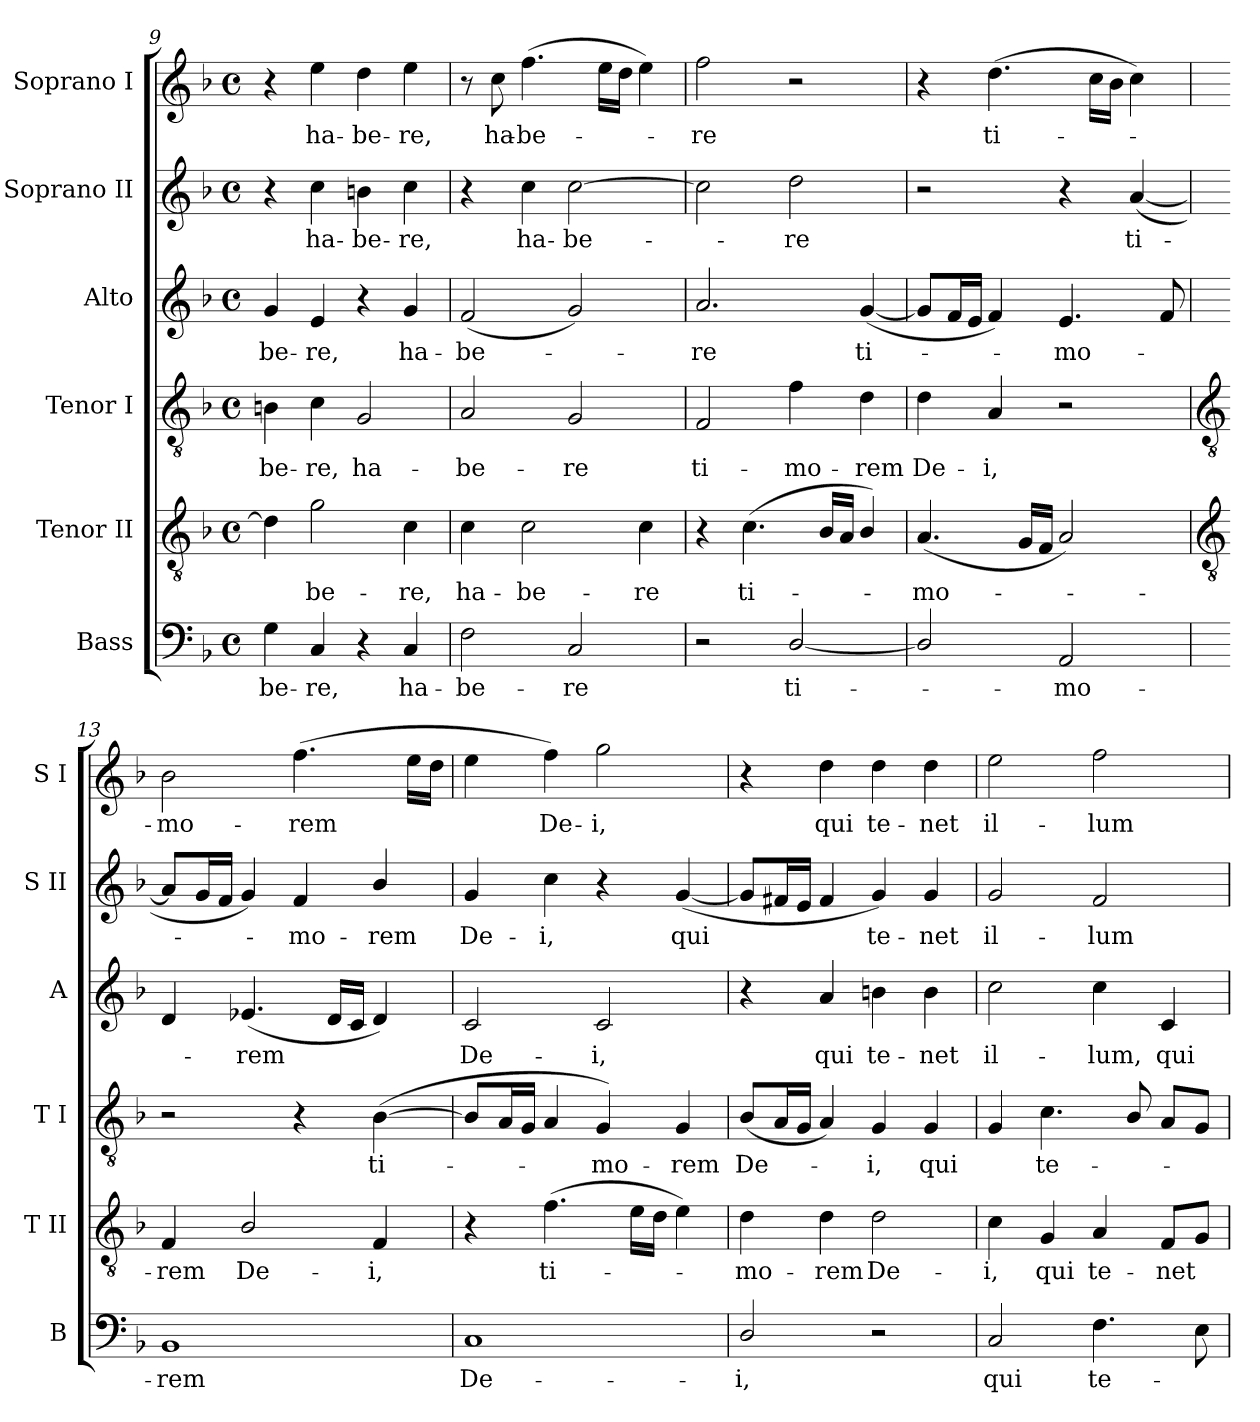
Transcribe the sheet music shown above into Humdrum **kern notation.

**kern	**text	**kern	**text	**kern	**text	**kern	**text	**kern	**text	**kern	**text
*part6	*part6	*part5	*part5	*part4	*part4	*part3	*part3	*part2	*part2	*part1	*part1
*staff6	*staff6	*staff5	*staff5	*staff4	*staff4	*staff3	*staff3	*staff2	*staff2	*staff1	*staff1
*I"Bass	*	*I"Tenor II	*	*I"Tenor I	*	*I"Alto	*	*I"Soprano II	*	*I"Soprano I	*
*I'B	*	*I'T II	*	*I'T I	*	*I'A	*	*I'S II	*	*I'S I	*
*clefF4	*	*clefGv2	*	*clefGv2	*	*clefG2	*	*clefG2	*	*clefG2	*
*k[b-]	*	*k[b-]	*	*k[b-]	*	*k[b-]	*	*k[b-]	*	*k[b-]	*
*F:	*	*F:	*	*F:	*	*F:	*	*F:	*	*F:	*
*M4/4	*	*M4/4	*	*M4/4	*	*M4/4	*	*M4/4	*	*M4/4	*
*met(c)	*	*met(c)	*	*met(c)	*	*met(c)	*	*met(c)	*	*met(c)	*
=9	=9	=9	=9	=9	=9	=9	=9	=9	=9	=9	=9
!	!LO:LY:b	!	!	!	!LO:LY:b	!	!LO:LY:b	!	!	!	!
4G	-be-	4d]	.	4Bn	-be-	4g	-be-	4r	.	4r	.
!	!LO:LY:b	!	!LO:LY:b	!	!LO:LY:b	!	!LO:LY:b	!	!LO:LY:b	!	!LO:LY:b
4C	-re,	2g	be-	4c	-re,	4e	-re,	4cc	ha-	4ee	ha-
!	!	!	!	!	!LO:LY:b	!	!	!	!LO:LY:b	!	!LO:LY:b
4r	.	.	.	2G	ha-	4r	.	4bn	-be-	4dd	-be-
!	!LO:LY:b	!	!LO:LY:b	!	!	!	!LO:LY:b	!	!LO:LY:b	!	!LO:LY:b
4C	ha-	4c	-re,	.	.	4g	ha-	4cc	-re,	4ee	-re,
=10	=10	=10	=10	=10	=10	=10	=10	=10	=10	=10	=10
!	!LO:LY:b	!	!LO:LY:b	!	!LO:LY:b	!	!LO:LY:b	!	!	!	!
2F	-be-	4c	ha-	2A	-be-	(<2f	-be-	4r	.	8r	.
!	!	!	!	!	!	!	!	!	!	!	!LO:LY:b
.	.	.	.	.	.	.	.	.	.	8cc	ha-
!	!	!	!LO:LY:b	!	!	!	!	!	!LO:LY:b	!	!LO:LY:b
.	.	2c	-be-	.	.	.	.	4cc	ha-	(>4.ff	-be-
!	!LO:LY:b	!	!	!	!LO:LY:b	!	!	!	!LO:LY:b	!	!
2C	-re	.	.	2G	-re	2g)	.	[2cc	-be-	.	.
.	.	.	.	.	.	.	.	.	.	16eeLL	.
.	.	.	.	.	.	.	.	.	.	16ddJJ	.
!	!	!	!LO:LY:b	!	!	!	!	!	!	!	!
.	.	4c	-re	.	.	.	.	.	.	4ee)	.
=11	=11	=11	=11	=11	=11	=11	=11	=11	=11	=11	=11
!	!	!	!	!	!LO:LY:b	!	!LO:LY:b	!	!	!	!LO:LY:b
2r	.	4r	.	2F	ti-	2.a	re	2cc]	.	2ff	re
!	!	!	!LO:LY:b	!	!	!	!	!	!	!	!
.	.	(<4.c	ti-	.	.	.	.	.	.	.	.
!	!LO:LY:b	!	!	!	!LO:LY:b	!	!	!	!LO:LY:b	!	!
[2D/	ti-	.	.	4f	-mo-	.	.	2dd	re	2r	.
.	.	16B-LL	.	.	.	.	.	.	.	.	.
.	.	16AJJ	.	.	.	.	.	.	.	.	.
!	!	!	!	!	!LO:LY:b	!	!LO:LY:b	!	!	!	!
.	.	4B-/)	.	4d	-rem	(<[4g	ti-	.	.	.	.
=12	=12	=12	=12	=12	=12	=12	=12	=12	=12	=12	=12
!	!	!	!LO:LY:b	!	!LO:LY:b	!	!	!	!	!	!
2D/]	.	(<4.A	mo-	4d	De-	8gL]	.	2r	.	4r	.
.	.	.	.	.	.	16fL	.	.	.	.	.
.	.	.	.	.	.	16eJJ	.	.	.	.	.
!	!	!	!	!	!LO:LY:b	!	!	!	!	!	!LO:LY:b
.	.	.	.	4A	-i,	4f)	.	.	.	(>4.dd	ti-
.	.	16GLL	.	.	.	.	.	.	.	.	.
.	.	16FJJ	.	.	.	.	.	.	.	.	.
!	!LO:LY:b	!	!	!	!	!	!LO:LY:b	!	!	!	!
2AA	mo-	2A)	.	2r	.	4.e	mo-	4r	.	.	.
.	.	.	.	.	.	.	.	.	.	16ccLL	.
.	.	.	.	.	.	.	.	.	.	16b-JJ	.
!	!	!	!	!	!	!	!	!	!LO:LY:b	!	!
.	.	.	.	.	.	.	.	(<[4a	ti-	4cc)	.
.	.	.	.	.	.	8f	.	.	.	.	.
!!LO:LB:g=z
=13	=13	=13	=13	=13	=13	=13	=13	=13	=13	=13	=13
*	*	*clefGv2	*	*clefGv2	*	*	*	*	*	*	*
!	!LO:LY:b	!	!LO:LY:b	!	!	!	!	!	!	!	!LO:LY:b
1BB-	-rem	4F	rem	2r	.	4d	.	8aL]	.	2b-	mo-
.	.	.	.	.	.	.	.	16gL	.	.	.
.	.	.	.	.	.	.	.	16fJJ	.	.	.
!	!	!	!LO:LY:b	!	!	!	!LO:LY:b	!	!	!	!
.	.	2B-/	De-	.	.	(<4.e-X	rem	4g)	.	.	.
!	!	!	!	!	!	!	!	!	!LO:LY:b	!	!LO:LY:b
.	.	.	.	4r	.	.	.	4f	mo-	(>4.ff	-rem
.	.	.	.	.	.	16dLL	.	.	.	.	.
.	.	.	.	.	.	16cJJ	.	.	.	.	.
!	!	!	!LO:LY:b	!	!LO:LY:b	!	!	!	!LO:LY:b	!	!
.	.	4F	-i,	(<[4B-	ti-	4d)	.	4b-/	-rem	.	.
.	.	.	.	.	.	.	.	.	.	16eeLL	.
.	.	.	.	.	.	.	.	.	.	16ddJJ	.
=14	=14	=14	=14	=14	=14	=14	=14	=14	=14	=14	=14
!	!LO:LY:b	!	!	!	!	!	!LO:LY:b	!	!LO:LY:b	!	!
1C	De--	4r	.	8B-L]	.	2c	De-	4g	De-	4ee	.
.	.	.	.	16AL	.	.	.	.	.	.	.
.	.	.	.	16GJJ	.	.	.	.	.	.	.
!	!	!	!LO:LY:b	!	!	!	!	!	!LO:LY:b	!	!LO:LY:b
.	.	(>4.f	ti-	4A	.	.	.	4cc	-i,	4ff)	De-
!	!	!	!	!	!LO:LY:b	!	!LO:LY:b	!	!	!	!LO:LY:b
.	.	.	.	4G)	mo-	2c	-i,	4r	.	2gg	-i,
.	.	16eLL	.	.	.	.	.	.	.	.	.
.	.	16dJJ	.	.	.	.	.	.	.	.	.
!	!	!	!	!	!LO:LY:b	!	!	!	!LO:LY:b	!	!
.	.	4e)	.	4G	-rem	.	.	(<[4g	qui	.	.
=15	=15	=15	=15	=15	=15	=15	=15	=15	=15	=15	=15
!	!LO:LY:b	!	!LO:LY:b	!	!LO:LY:b	!	!	!	!	!	!
2D/	-i,	4d	mo-	(<8B-L	De-	4r	.	8gL]	.	4r	.
.	.	.	.	16AL	.	.	.	16f#XL	.	.	.
.	.	.	.	16GJJ	.	.	.	16eJJ	.	.	.
!	!	!	!LO:LY:b	!	!	!	!LO:LY:b	!	!	!	!LO:LY:b
.	.	4d	-rem	4A)	.	4a	qui	4f#	.	4dd	qui
!	!	!	!LO:LY:b	!	!LO:LY:b	!	!LO:LY:b	!	!LO:LY:b	!	!LO:LY:b
2r	.	2d	De-	4G	i,	4bn	te-	4g)	te-	4dd	te-
!	!	!	!	!	!LO:LY:b	!	!LO:LY:b	!	!LO:LY:b	!	!LO:LY:b
.	.	.	.	4G	qui	4b	-net	4g	-net	4dd	-net
=16	=16	=16	=16	=16	=16	=16	=16	=16	=16	=16	=16
!	!LO:LY:b	!	!LO:LY:b	!	!	!	!LO:LY:b	!	!LO:LY:b	!	!LO:LY:b
2C	qui	4c	-i,	4G	.	2cc	il-	2g	il-	2ee	il-
!	!	!	!LO:LY:b	!	!LO:LY:b	!	!	!	!	!	!
.	.	4G	qui	4.c	te-	.	.	.	.	.	.
!	!LO:LY:b	!	!LO:LY:b	!	!	!	!LO:LY:b	!	!LO:LY:b	!	!LO:LY:b
4.F	te-	4A	te-	.	.	4cc	-lum,	2f	-lum	2ff	-lum
.	.	.	.	8B-/	.	.	.	.	.	.	.
!	!	!	!LO:LY:b	!	!	!	!LO:LY:b	!	!	!	!
.	.	8FL	-net	8AL	.	4c	qui	.	.	.	.
8E	.	8GJ	.	8GJ	.	.	.	.	.	.	.
=	=	=	=	=	=	=	=	=	=	=	=
*-	*-	*-	*-	*-	*-	*-	*-	*-	*-	*-	*-
